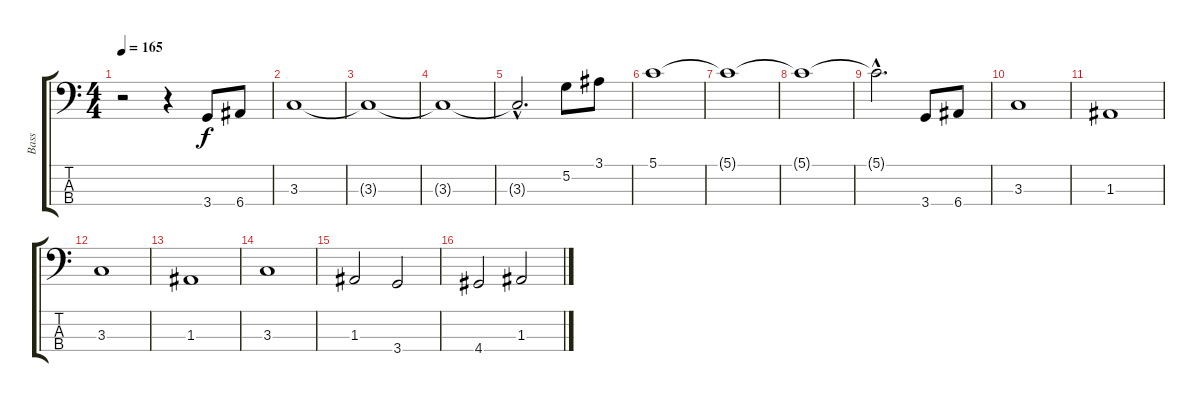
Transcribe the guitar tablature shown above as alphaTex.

\track ("Bass" "Bass") {instrument fretlessbass}
\staff {score tabs}
\tuning (G2 D2 A1 E1) {hide}
\ts (4 4)
\tempo 165
\clef f4
\ks c
r.2{dy f instrument fretlessbass} r.4 3.4.8 6.4.8 |
3.3.1 |
3.3{t}.1 |
3.3{t}.1 |
3.3{hac t}.2{d} 5.2.8 3.1.8 |
5.1.1 |
5.1{t}.1 |
5.1{t}.1 |
5.1{hac t}.2{d} 3.4.8 6.4.8 |
3.3.1 |
1.3.1 |
3.3.1 |
1.3.1 |
3.3.1 |
1.3.2 3.4.2 |
4.4.2 1.3.2
